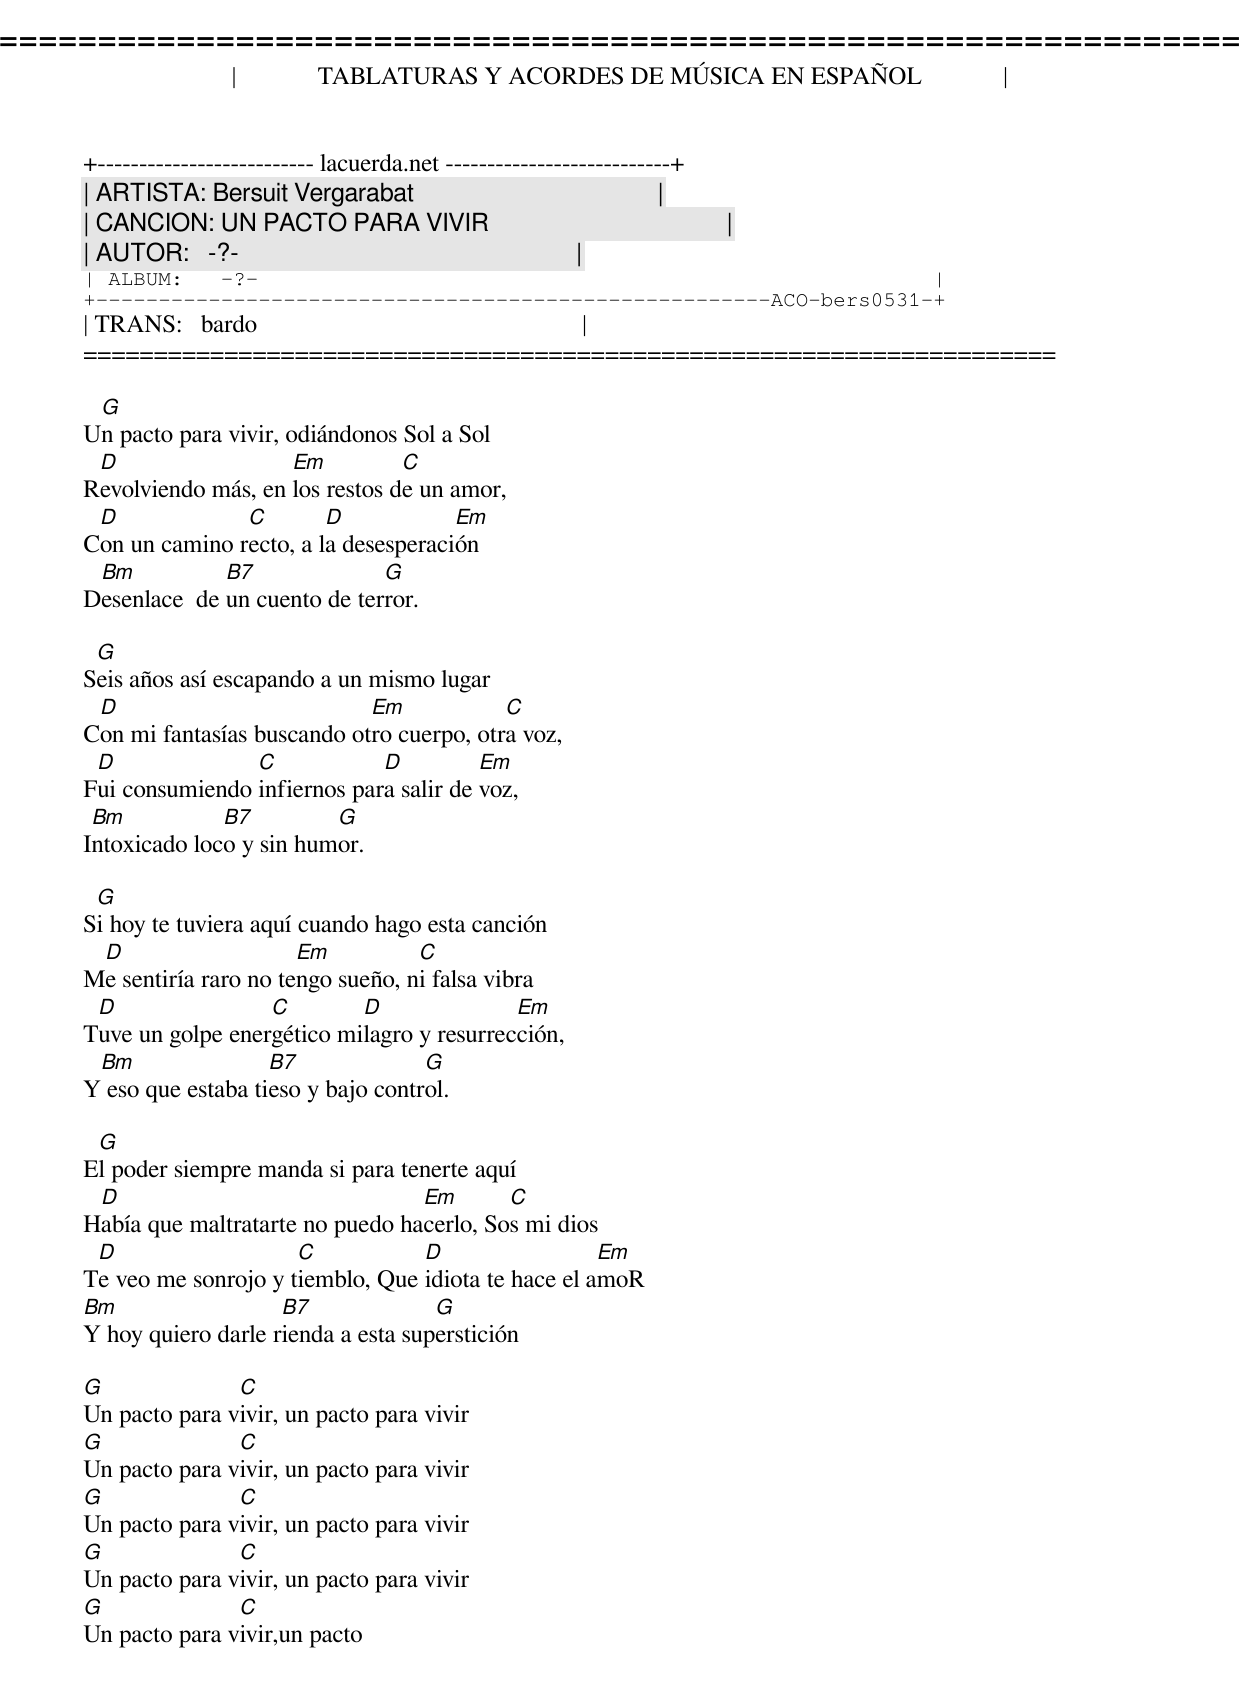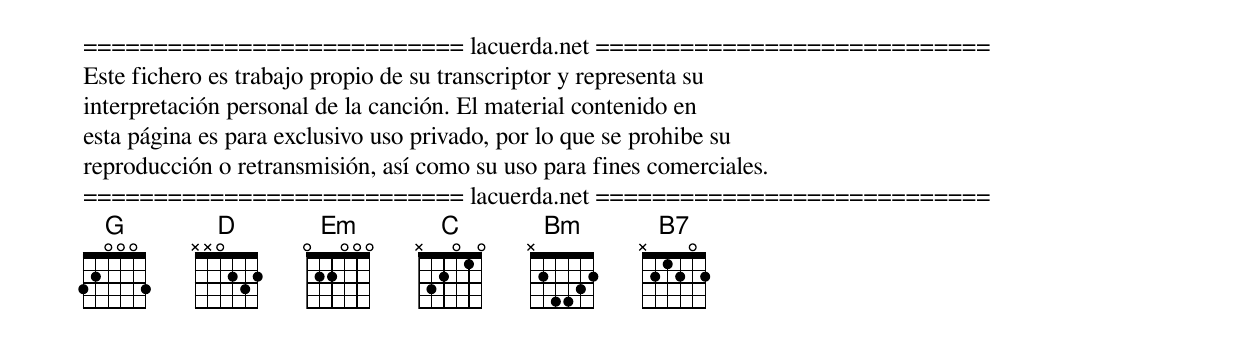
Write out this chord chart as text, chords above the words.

=====================================================================
|             TABLATURAS Y ACORDES DE MÚSICA EN ESPAÑOL             |
+-------------------------- lacuerda.net ---------------------------+
| ARTISTA: Bersuit Vergarabat                                       |
| CANCION: UN PACTO PARA VIVIR                                      |
| AUTOR:   -?-                                                      |
| ALBUM:   -?-                                                      |
+------------------------------------------------------ACO-bers0531-+
| TRANS:   bardo                                                    |
=====================================================================

 G
Un pacto para vivir, odiándonos Sol a Sol
 D                  Em          C
Revolviendo más, en los restos de un amor,
 D             C        D            Em
Con un camino recto, a la desesperación
 Bm           B7              G
Desenlace  de un cuento de terror.

 G
Seis años así escapando a un mismo lugar
 D                          Em            C
Con mi fantasías buscando otro cuerpo, otra voz,
 D              C            D          Em
Fui consumiendo infiernos para salir de voz,
 Bm           B7         G
Intoxicado loco y sin humor.

 G
Si hoy te tuviera aquí cuando hago esta canción
 D                    Em          C
Me sentiría raro no tengo sueño, ni falsa vibra
 D                C        D               Em
Tuve un golpe energético milagro y resurrección,
 Bm                B7              G
Y eso que estaba tieso y bajo control.

 G
El poder siempre manda si para tenerte aquí
 D                               Em       C
Había que maltratarte no puedo hacerlo, Sos mi dios
 D                   C           D                  Em
Te veo me sonrojo y tiemblo, Que idiota te hace el amoR
Bm                  B7              G
Y hoy quiero darle rienda a esta superstición

G              C
Un pacto para vivir, un pacto para vivir
G              C
Un pacto para vivir, un pacto para vivir
G              C
Un pacto para vivir, un pacto para vivir
G              C
Un pacto para vivir, un pacto para vivir
G              C
Un pacto para vivir,un pacto


=========================== lacuerda.net ============================
Este fichero es trabajo propio de su transcriptor y representa su
interpretación personal de la canción. El material contenido en
esta página es para exclusivo uso privado, por lo que se prohibe su
reproducción o retransmisión, así como su uso para fines comerciales.
=========================== lacuerda.net ============================
